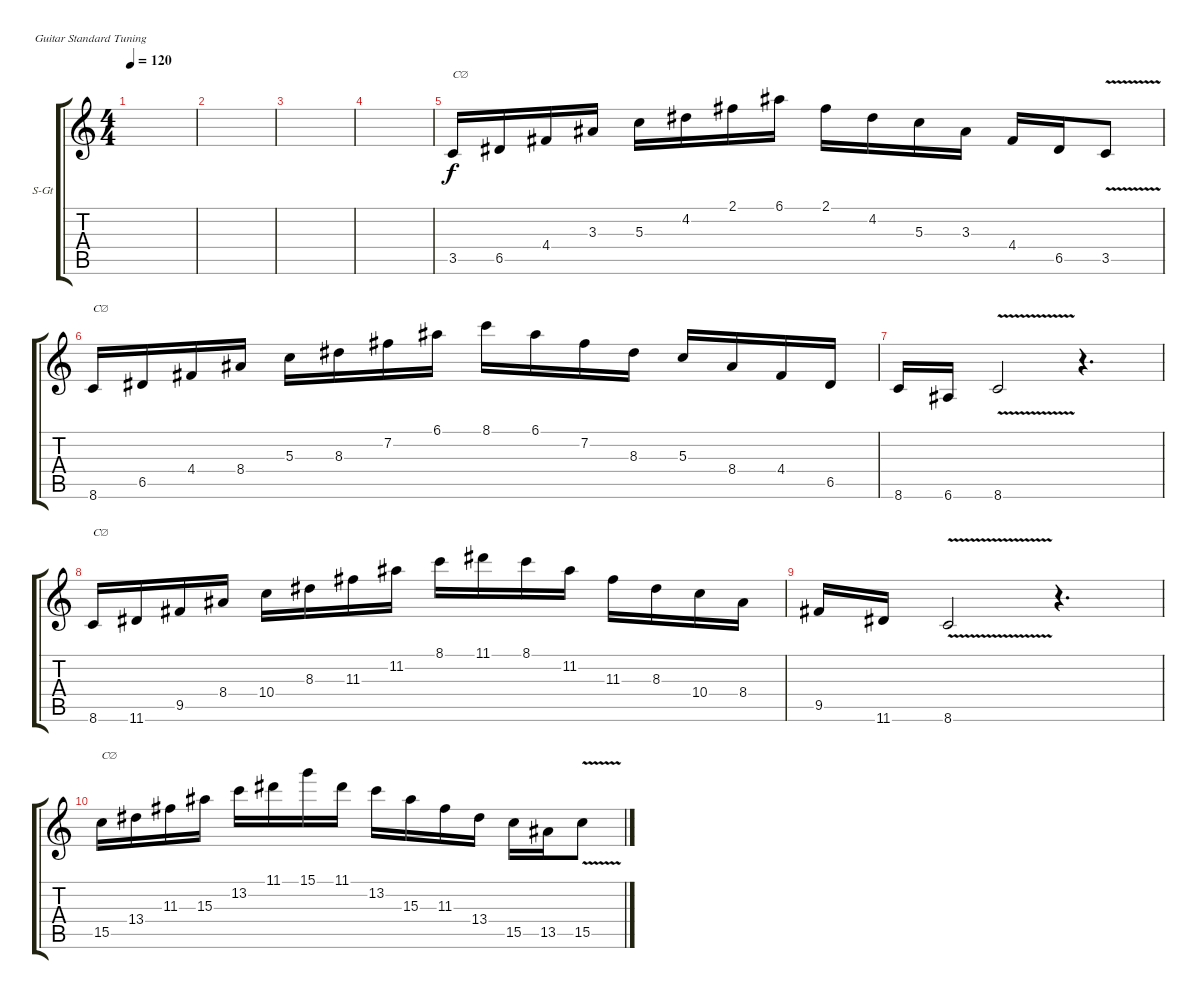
\defaultSystemsLayout 4
\bracketExtendMode groupsimilarinstruments
\firstSystemTrackNameOrientation horizontal
\otherSystemsTrackNameOrientation horizontal
\track ("Steel Guitar" "S-Gt") {instrument acousticguitarsteel}
\staff {score tabs}
\tuning (E4 B3 G3 D3 A2 E2)
\ts (4 4)
\tempo 120
\clef g2
\ks c
|
|
|
|
3.5.16{txt "C∅"} 6.5.16 4.4.16 3.3.16 5.3.16 4.2.16 2.1.16 6.1.16 2.1.16 4.2.16 5.3.16 3.3.16 4.4.16 6.5.16 3.5{v}.8 |
8.6.16{txt "C∅"} 6.5.16 4.4.16 8.4.16 5.3.16 8.3.16 7.2.16 6.1.16 8.1.16 6.1.16 7.2.16 8.3.16 5.3.16 8.4.16 4.4.16 6.5.16 |
8.6.16 6.6.16 8.6{v}.2 r.4{d} |
8.6.16{txt "C∅"} 11.6.16 9.5.16 8.4.16 10.4.16 8.3.16 11.3.16 11.2.16 8.1.16 11.1.16 8.1.16 11.2.16 11.3.16 8.3.16 10.4.16 8.4.16 |
9.5.16 11.6.16 8.6{v}.2 r.4{d} |
15.5.16{txt "C∅"} 13.4.16 11.3.16 15.3.16 13.2.16 11.1.16 15.1.16 11.1.16 13.2.16 15.3.16 11.3.16 13.4.16 15.5.16 13.5.16 15.5{v}.8
